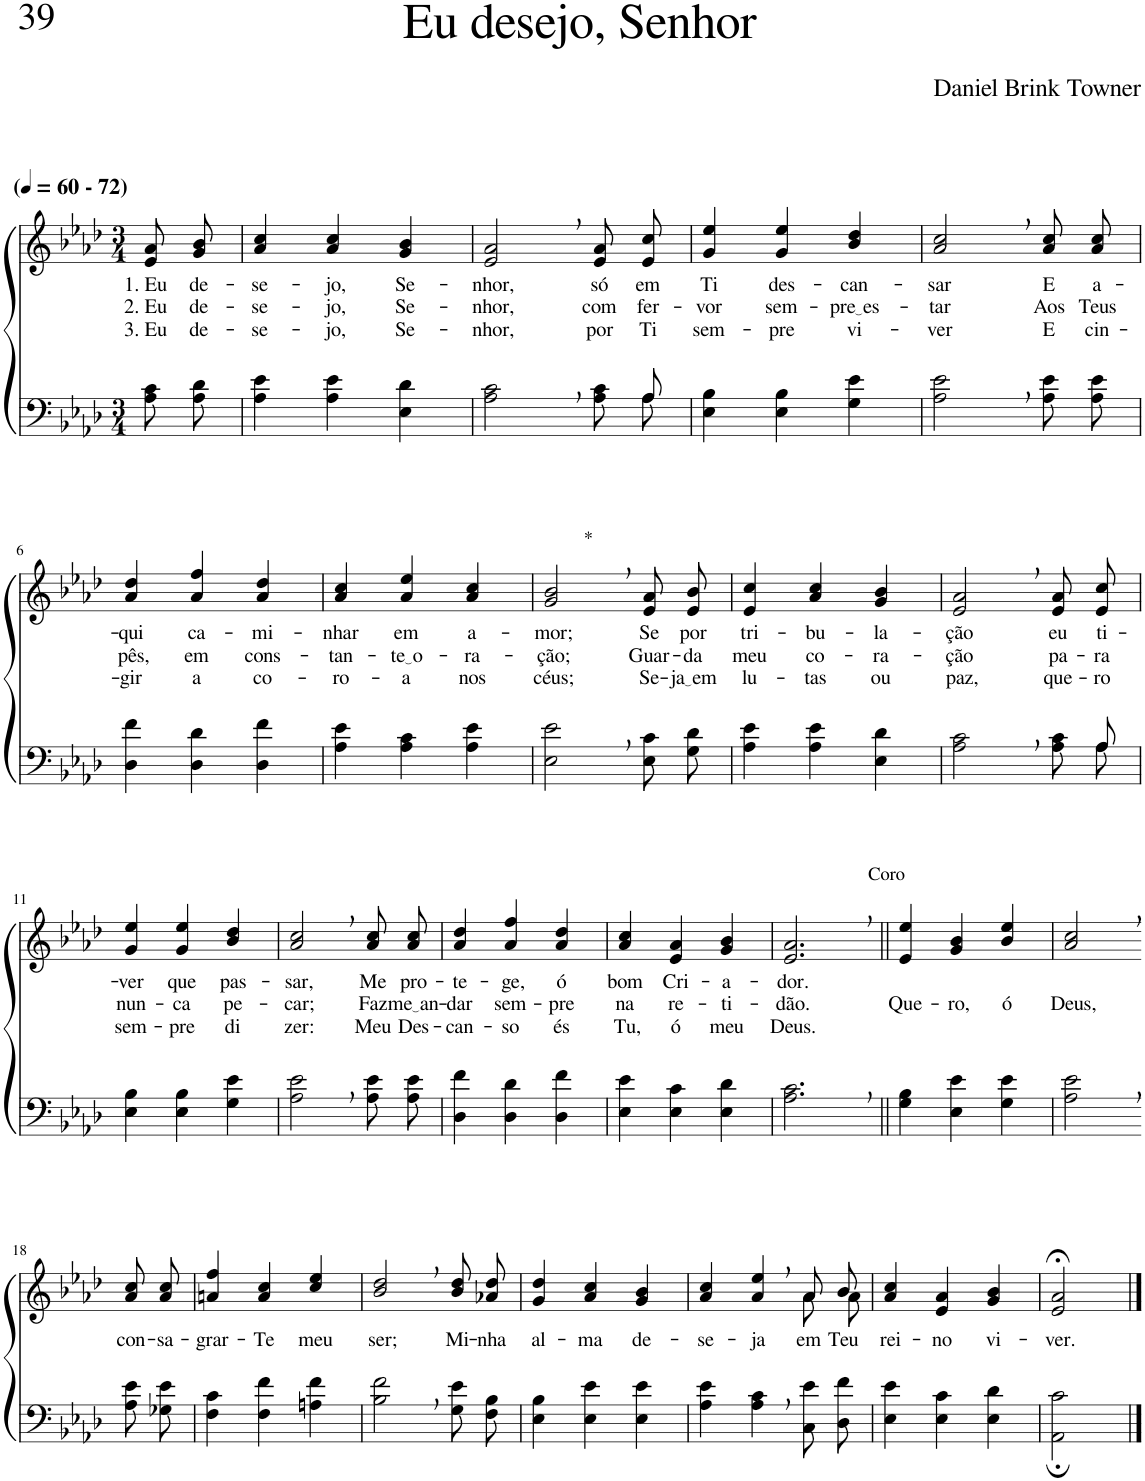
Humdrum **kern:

**kern	**kern	**text	**text	**text
*part2	*part1	*part1	*part1	*part1
*staff2	*staff1	*staff1	*staff1	*staff1
*I"Parte III e IV	*I"Parte I e II	*	*	*
*clefF4	*clefG2	*	*	*
*Trd2c3	*Trd2c3	*	*	*
*k[b-e-a-d-]	*k[b-e-a-d-]	*	*	*
*M3/4	*M3/4	*	*	*
*MM60	*MM60	*	*	*
=1	=1	=1	=1	=1
!	!LO:TX:a:B:t=(	!	!	!
!	!LO:TX:a:B:t=- 72)	!	!	!
!	!	!LO:LY:b	!LO:LY:b	!LO:LY:b
8A-\ 8c\L	8e-/ 8a-/L	1. Eu	2. Eu	3. Eu
!	!	!LO:LY:b	!LO:LY:b	!LO:LY:b
8A-\ 8d-\J	8g/ 8b-/J	de-	de-	de-
=2	=2	=2	=2	=2
!	!	!LO:LY:b	!LO:LY:b	!LO:LY:b
4A-\ 4e-\	4a-/ 4cc/	-se-	-se-	-se-
!	!	!LO:LY:b	!LO:LY:b	!LO:LY:b
4A-\ 4e-\	4a-/ 4cc/	-jo,	-jo,	-jo,
!	!	!LO:LY:b	!LO:LY:b	!LO:LY:b
4E-\ 4d-\	4g/ 4b-/	Se-	Se-	Se-
=3	=3	=3	=3	=3
*^	*	*	*	*
!	!	!	!LO:LY:b	!LO:LY:b	!LO:LY:b
2A-\, 2c\,	8ryy	2e-/, 2a-/,	-nhor,	-nhor,	-nhor,
!	!	!	!LO:LY:b	!LO:LY:b	!LO:LY:b
*v	*v	*	*	*	*
8A-\ 8c\L	8e-/ 8a-/L	só	com	por
*^	*	*	*	*
!	!	!	!LO:LY:b	!LO:LY:b	!LO:LY:b
8A-\J	8A-/	8e-/ 8cc/J	em	fer-	Ti
=4	=4	=4	=4	=4	=4
!	!	!	!LO:LY:b	!LO:LY:b	!LO:LY:b
*v	*v	*	*	*	*
4E-\ 4B-\	4g/ 4ee-/	Ti	-vor	sem-
!	!	!LO:LY:b	!LO:LY:b	!LO:LY:b
4E-\ 4B-\	4g/ 4ee-/	des-	sem-	-pre
!	!	!LO:LY:b	!LO:LY:b	!LO:LY:b
4G\ 4e-\	4b-/ 4dd-/	-can-	pre es	vi-
=5	=5	=5	=5	=5
!	!	!LO:LY:b	!LO:LY:b	!LO:LY:b
2A-\, 2e-\,	2a-/, 2cc/,	-sar	-tar	-ver
!	!	!LO:LY:b	!LO:LY:b	!LO:LY:b
8A-\ 8e-\L	8a-\ 8cc\L	E	Aos	E
!	!	!LO:LY:b	!LO:LY:b	!LO:LY:b
8A-\ 8e-\J	8a-\ 8cc\J	a-	Teus	cin-
!!LO:LB:g=z
=6	=6	=6	=6	=6
!	!	!LO:LY:b	!LO:LY:b	!LO:LY:b
4D-\ 4f\	4a-/ 4dd-/	-qui	pês,	-gir
!	!	!LO:LY:b	!LO:LY:b	!LO:LY:b
4D-\ 4d-\	4a-/ 4ff/	ca-	em	a
!	!	!LO:LY:b	!LO:LY:b	!LO:LY:b
4D-\ 4f\	4a-/ 4dd-/	-mi-	cons-	co-
=7	=7	=7	=7	=7
!	!	!LO:LY:b	!LO:LY:b	!LO:LY:b
4A-\ 4e-\	4a-/ 4cc/	-nhar	-tan-	-ro-
!	!	!LO:LY:b	!LO:LY:b	!LO:LY:b
4A-\ 4c\	4a-/ 4ee-/	em	te o	-a
!	!	!LO:LY:b	!LO:LY:b	!LO:LY:b
4A-\ 4e-\	4a-/ 4cc/	a-	-ra-	nos
=8	=8	=8	=8	=8
!	!LO:TX:a:t=*	!	!	!
!	!	!LO:LY:b	!LO:LY:b	!LO:LY:b
2E-\, 2e-\,	2g/, 2b-/,	-mor;	-ção;	céus;
!	!	!LO:LY:b	!LO:LY:b	!LO:LY:b
8E-\ 8c\L	8e-/ 8a-/L	Se	Guar-	Se-
!	!	!LO:LY:b	!LO:LY:b	!LO:LY:b
8G\ 8d-\J	8e-/ 8b-/J	por	-da	ja em
=9	=9	=9	=9	=9
!	!	!LO:LY:b	!LO:LY:b	!LO:LY:b
4A-\ 4e-\	4e-/ 4cc/	tri-	meu	lu-
!	!	!LO:LY:b	!LO:LY:b	!LO:LY:b
4A-\ 4e-\	4a-/ 4cc/	-bu-	co-	-tas
!	!	!LO:LY:b	!LO:LY:b	!LO:LY:b
4E-\ 4d-\	4g/ 4b-/	-la-	-ra-	ou
=10	=10	=10	=10	=10
*^	*	*	*	*
!	!	!	!LO:LY:b	!LO:LY:b	!LO:LY:b
2A-\, 2c\,	8ryy	2e-/, 2a-/,	-ção	-ção	paz,
!	!	!	!LO:LY:b	!LO:LY:b	!LO:LY:b
*v	*v	*	*	*	*
8A-\ 8c\L	8e-/ 8a-/L	eu	pa-	que-
*^	*	*	*	*
!	!	!	!LO:LY:b	!LO:LY:b	!LO:LY:b
8A-\J	8A-/	8e-/ 8cc/J	ti-	-ra	-ro
!!LO:LB:g=z
=11	=11	=11	=11	=11	=11
!	!	!	!LO:LY:b	!LO:LY:b	!LO:LY:b
*v	*v	*	*	*	*
4E-\ 4B-\	4g/ 4ee-/	-ver	nun-	sem-
!	!	!LO:LY:b	!LO:LY:b	!LO:LY:b
4E-\ 4B-\	4g/ 4ee-/	que	-ca	-pre
!	!	!LO:LY:b	!LO:LY:b	!LO:LY:b
4G\ 4e-\	4b-/ 4dd-/	pas-	pe-	di
=12	=12	=12	=12	=12
!	!	!LO:LY:b	!LO:LY:b	!LO:LY:b
2A-\, 2e-\,	2a-/, 2cc/,	-sar,	-car;	zer:
!	!	!LO:LY:b	!LO:LY:b	!LO:LY:b
8A-\ 8e-\L	8a-\ 8cc\L	Me	Faz	Meu
!	!	!LO:LY:b	!LO:LY:b	!LO:LY:b
8A-\ 8e-\J	8a-\ 8cc\J	pro-	me an	Des-
=13	=13	=13	=13	=13
!	!	!LO:LY:b	!LO:LY:b	!LO:LY:b
4D-\ 4f\	4a-/ 4dd-/	-te-	-dar	-can-
!	!	!LO:LY:b	!LO:LY:b	!LO:LY:b
4D-\ 4d-\	4a-/ 4ff/	-ge,	sem-	-so
!	!	!LO:LY:b	!LO:LY:b	!LO:LY:b
4D-\ 4f\	4a-/ 4dd-/	ó	-pre	és
=14	=14	=14	=14	=14
!	!	!LO:LY:b	!LO:LY:b	!LO:LY:b
4E-\ 4e-\	4a-/ 4cc/	bom	na	Tu,
!	!	!LO:LY:b	!LO:LY:b	!LO:LY:b
4E-\ 4c\	4e-/ 4a-/	Cri-	re-	ó
!	!	!LO:LY:b	!LO:LY:b	!LO:LY:b
4E-\ 4d-\	4g/ 4b-/	-a-	-ti-	meu
=15	=15	=15	=15	=15
!	!LO:TX:a:t=Coro	!	!	!
!	!	!LO:LY:b	!LO:LY:b	!LO:LY:b
2.A-\, 2.c\,	2.e-/, 2.a-/,	-dor.	-dão.	Deus.
=16||	=16||	=16||	=16||	=16||
!	!	!	!LO:LY:b	!
4G\ 4B-\	4e-/ 4ee-/	.	Que-	.
!	!	!	!LO:LY:b	!
4E-\ 4e-\	4g/ 4b-/	.	-ro,	.
!	!	!	!LO:LY:b	!
4G\ 4e-\	4b-/ 4ee-/	.	ó	.
=17	=17	=17	=17	=17
!	!	!	!LO:LY:b	!
2A-\, 2e-\,	2a-/, 2cc/,	.	Deus,	.
!!LO:LB:g=z
=18-	=18-	=18-	=18-	=18-
!	!	!LO:LY:b	!	!
8A-\ 8e-\L	8a-\ 8cc\L	con-	.	.
!	!	!LO:LY:b	!	!
8G-X\ 8e-\J	8a-\ 8cc\J	-sa-	.	.
=19	=19	=19	=19	=19
!	!	!LO:LY:b	!	!
4F\ 4c\	4an/ 4ff/	-grar-	.	.
!	!	!LO:LY:b	!	!
4F\ 4f\	4a/ 4cc/	-Te	.	.
!	!	!LO:LY:b	!	!
4An\ 4f\	4cc/ 4ee-/	meu	.	.
=20	=20	=20	=20	=20
!	!	!LO:LY:b	!	!
2B-\, 2f\,	2b-/, 2dd-/,	ser;	.	.
!	!	!LO:LY:b	!	!
8G\ 8e-\L	8b-\ 8dd-\L	Mi-	.	.
!	!	!LO:LY:b	!	!
8F\ 8B-\J	8a-X\ 8dd-\J	-nha	.	.
=21	=21	=21	=21	=21
!	!	!LO:LY:b	!	!
4E-\ 4B-\	4g/ 4dd-/	al-	.	.
!	!	!LO:LY:b	!	!
4E-\ 4e-\	4a-/ 4cc/	-ma	.	.
!	!	!LO:LY:b	!	!
4E-\ 4e-\	4g/ 4b-/	de-	.	.
=22	=22	=22	=22	=22
!	!	!LO:LY:b	!	!
*	*^	*	*	*
4A-\ 4e-\	4a-/ 4cc/	2ryy	-se-	.	.
!	!	!	!LO:LY:b	!	!
4A-\, 4c\,	4a-/, 4ee-/,	.	-ja	.	.
!	!	!	!LO:LY:b	!	!
8C\ 8e-\L	8a-/L	8a-\L	em	.	.
!	!	!	!LO:LY:b	!	!
8D-\ 8f\J	8b-/J	8a-\J	Teu	.	.
=23	=23	=23	=23	=23	=23
!	!	!	!LO:LY:b	!	!
*	*v	*v	*	*	*
4E-\ 4e-\	4a-/ 4cc/	rei-	.	.
!	!	!LO:LY:b	!	!
4E-\ 4c\	4e-/ 4a-/	-no	.	.
!	!	!LO:LY:b	!	!
4E-\ 4d-\	4g/ 4b-/	vi-	.	.
=24	=24	=24	=24	=24
!	!	!LO:LY:b	!	!
2AA-\; 2c\;	2e-/;< 2a-/;<	-ver.	.	.
==	==	==	==	==
*-	*-	*-	*-	*-
